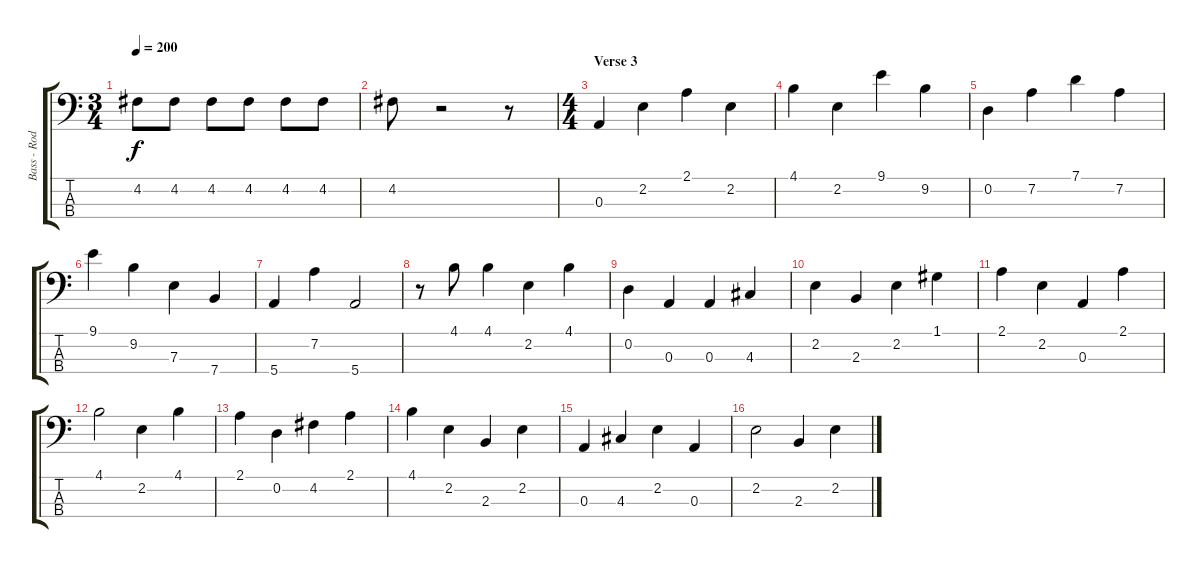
\track ("Bass - Rod" "Bass - Rod") {instrument electricbasspick}
\staff {score tabs}
\tuning (G2 D2 A1 E1) {hide}
\ts (3 4)
\tempo 200
\clef f4
\ks c
4.2.8{dy f} 4.2.8 4.2.8 4.2.8 4.2.8 4.2.8 |
4.2.8 r.2 r.8 |
\ts (4 4)
\section ("" "Verse 3")
0.3.4 2.2.4 2.1.4 2.2.4 |
4.1.4 2.2.4 9.1.4 9.2.4 |
0.2.4 7.2.4 7.1.4 7.2.4 |
9.1.4 9.2.4 7.3.4 7.4.4 |
5.4.4 7.2.4 5.4.2 |
r.8 4.1.8 4.1.4 2.2.4 4.1.4 |
0.2.4 0.3.4 0.3.4 4.3.4 |
2.2.4 2.3.4 2.2.4 1.1.4 |
2.1.4 2.2.4 0.3.4 2.1.4 |
4.1.2 2.2.4 4.1.4 |
2.1.4 0.2.4 4.2.4 2.1.4 |
4.1.4 2.2.4 2.3.4 2.2.4 |
0.3.4 4.3.4 2.2.4 0.3.4 |
2.2.2 2.3.4 2.2.4
